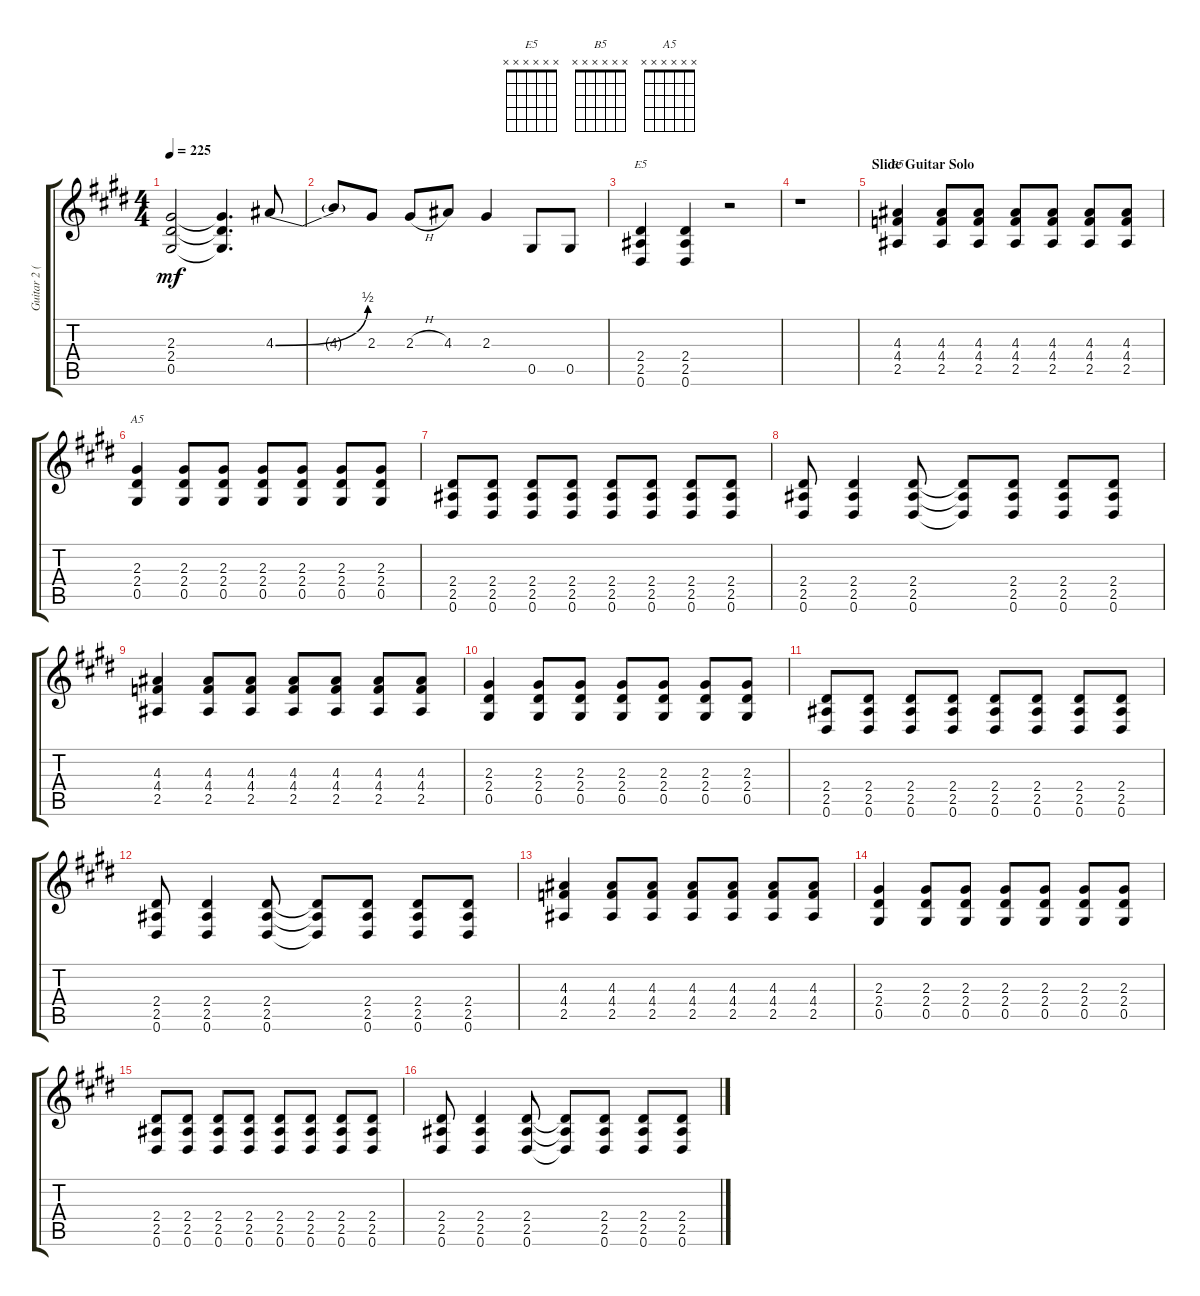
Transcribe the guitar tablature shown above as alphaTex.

\track ("Guitar 2 (Izzy)" "Guitar 2 (") {instrument overdrivenguitar}
\staff {score tabs}
\tuning (Eb4 Bb3 Gb3 Db3 Ab2 Eb2) {hide}
\chord ("E5" x x x x x x)
\chord ("B5" x x x x x x)
\chord ("A5" x x x x x x)
\ts (4 4)
\tempo 225
\clef g2
\ks e
(2.3{t} 2.4{t} 0.5{t}).2{dy mf} (2.3{t} 2.4{t} 0.5{t}).4{d} 4.3{be (bend 0 0 60 2)}.8 |
4.3{t}.8 2.3.8 2.3{h}.8 4.3.8 2.3.4 0.5.8 0.5.8 |
(2.4 2.5 0.6).4{ch "E5"} (2.4 2.5 0.6).4 r.2 |
r.1 |
\section ("" "Slide Guitar Solo")
(4.3 4.4 2.5).4{ch "B5"} (4.3 4.4 2.5).8 (4.3 4.4 2.5).8 (4.3 4.4 2.5).8 (4.3 4.4 2.5).8 (4.3 4.4 2.5).8 (4.3 4.4 2.5).8 |
(2.3 2.4 0.5).4{ch "A5"} (2.3 2.4 0.5).8 (2.3 2.4 0.5).8 (2.3 2.4 0.5).8 (2.3 2.4 0.5).8 (2.3 2.4 0.5).8 (2.3 2.4 0.5).8 |
(2.4 2.5 0.6).8 (2.4 2.5 0.6).8 (2.4 2.5 0.6).8 (2.4 2.5 0.6).8 (2.4 2.5 0.6).8 (2.4 2.5 0.6).8 (2.4 2.5 0.6).8 (2.4 2.5 0.6).8 |
(2.4 2.5 0.6).8 (2.4 2.5 0.6).4 (2.4 2.5 0.6).8 (2.4{t} 2.5{t} 0.6{t}).8 (2.4 2.5 0.6).8 (2.4 2.5 0.6).8 (2.4 2.5 0.6).8 |
(4.3 4.4 2.5).4 (4.3 4.4 2.5).8 (4.3 4.4 2.5).8 (4.3 4.4 2.5).8 (4.3 4.4 2.5).8 (4.3 4.4 2.5).8 (4.3 4.4 2.5).8 |
(2.3 2.4 0.5).4 (2.3 2.4 0.5).8 (2.3 2.4 0.5).8 (2.3 2.4 0.5).8 (2.3 2.4 0.5).8 (2.3 2.4 0.5).8 (2.3 2.4 0.5).8 |
(2.4 2.5 0.6).8 (2.4 2.5 0.6).8 (2.4 2.5 0.6).8 (2.4 2.5 0.6).8 (2.4 2.5 0.6).8 (2.4 2.5 0.6).8 (2.4 2.5 0.6).8 (2.4 2.5 0.6).8 |
(2.4 2.5 0.6).8 (2.4 2.5 0.6).4 (2.4 2.5 0.6).8 (2.4{t} 2.5{t} 0.6{t}).8 (2.4 2.5 0.6).8 (2.4 2.5 0.6).8 (2.4 2.5 0.6).8 |
(4.3 4.4 2.5).4 (4.3 4.4 2.5).8 (4.3 4.4 2.5).8 (4.3 4.4 2.5).8 (4.3 4.4 2.5).8 (4.3 4.4 2.5).8 (4.3 4.4 2.5).8 |
(2.3 2.4 0.5).4 (2.3 2.4 0.5).8 (2.3 2.4 0.5).8 (2.3 2.4 0.5).8 (2.3 2.4 0.5).8 (2.3 2.4 0.5).8 (2.3 2.4 0.5).8 |
(2.4 2.5 0.6).8 (2.4 2.5 0.6).8 (2.4 2.5 0.6).8 (2.4 2.5 0.6).8 (2.4 2.5 0.6).8 (2.4 2.5 0.6).8 (2.4 2.5 0.6).8 (2.4 2.5 0.6).8 |
(2.4 2.5 0.6).8 (2.4 2.5 0.6).4 (2.4 2.5 0.6).8 (2.4{t} 2.5{t} 0.6{t}).8 (2.4 2.5 0.6).8 (2.4 2.5 0.6).8 (2.4 2.5 0.6).8
